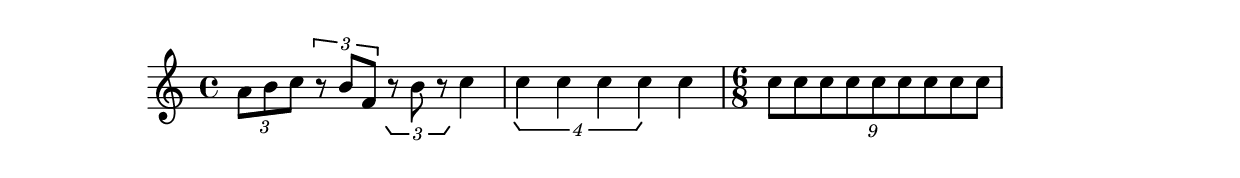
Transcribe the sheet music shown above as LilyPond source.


\version "2.1.30"
\header{
    
texidoc="
Tuplets are indicated by a bracket with a number.  There should be no
bracket if there is a beam exactly  matching  the length of the tuplet.
The bracket does not interfere with the stafflines, and the number is
centered in the gap in the bracket.

The bracket stops at the end of the stems, if the stems have the same
direction as the bracket. The endings can be adjusted with
@code{bracket-flare}.


"

}
\paper { raggedright= ##t }

\score{
	\notes \context Voice \relative c'' {
		 \times 2/3 { a8 b c }
		 \times 2/3 { r8  b[ f] }
		 \override TupletBracket  #'bracket-flare = #'(0.5 . 0.5)
		 \times 2/3 { r8 b r8 }
		 c4 |
		 
		 \times 3/4 { c4 c4 c4 c4 } c4 | 
		 
		 \time 6/8
		 \times 6/9 { c8 c c c c c c c c }

		 }
}



